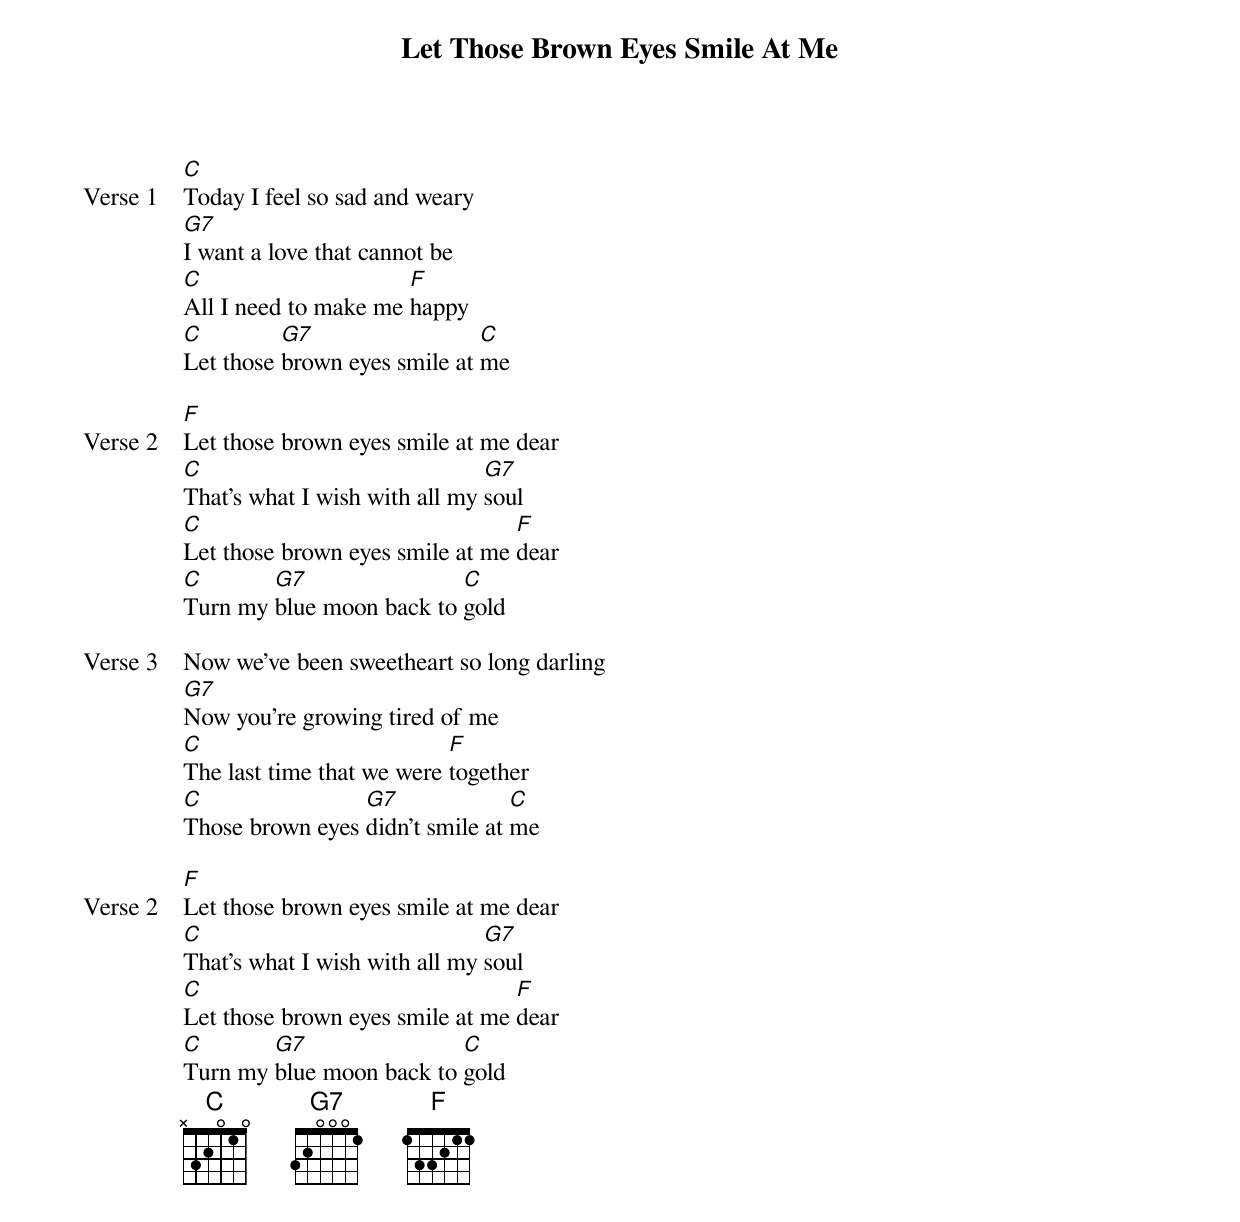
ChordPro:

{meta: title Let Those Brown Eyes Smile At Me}
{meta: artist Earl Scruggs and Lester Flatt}
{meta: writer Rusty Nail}

{start_of_verse: Verse 1}
[C]Today I feel so sad and weary
[G7]I want a love that cannot be
[C]All I need to make me [F]happy
[C]Let those [G7]brown eyes smile at [C]me
{end_of_verse}

{start_of_verse: Verse 2}
[F]Let those brown eyes smile at me dear
[C]That's what I wish with all my [G7]soul
[C]Let those brown eyes smile at me [F]dear
[C]Turn my [G7]blue moon back to [C]gold
{end_of_verse}

{start_of_verse: Verse 3}
Now we've been sweetheart so long darling
[G7]Now you're growing tired of me
[C]The last time that we were [F]together
[C]Those brown eyes [G7]didn't smile at [C]me
{end_of_verse}

{start_of_verse: Verse 2}
[F]Let those brown eyes smile at me dear
[C]That's what I wish with all my [G7]soul
[C]Let those brown eyes smile at me [F]dear
[C]Turn my [G7]blue moon back to [C]gold
{end_of_verse}
